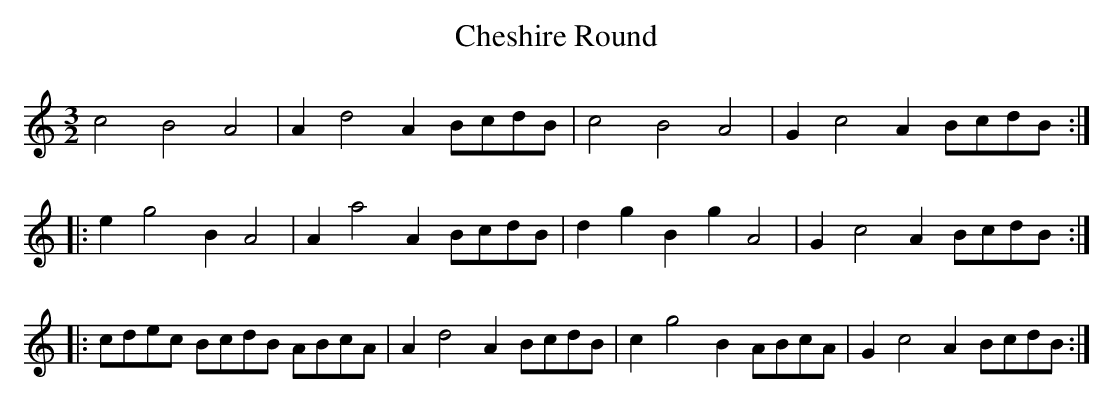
X:1
T:Cheshire Round
M:3/2
L:1/8
K:C
c4 B4 A4| A2 d4 A2 BcdB| c4 B4 A4| G2 c4 A2 BcdB::e2 g4 B2 A4| A2 a4 A2 BcdB|\
d2 g2 B2 g2 A4| G2 c4 A2 BcdB::cdec BcdB ABcA| A2 d4 A2 BcdB| c2 g4 B2 ABcA|\
G2 c4 A2 BcdB:|
